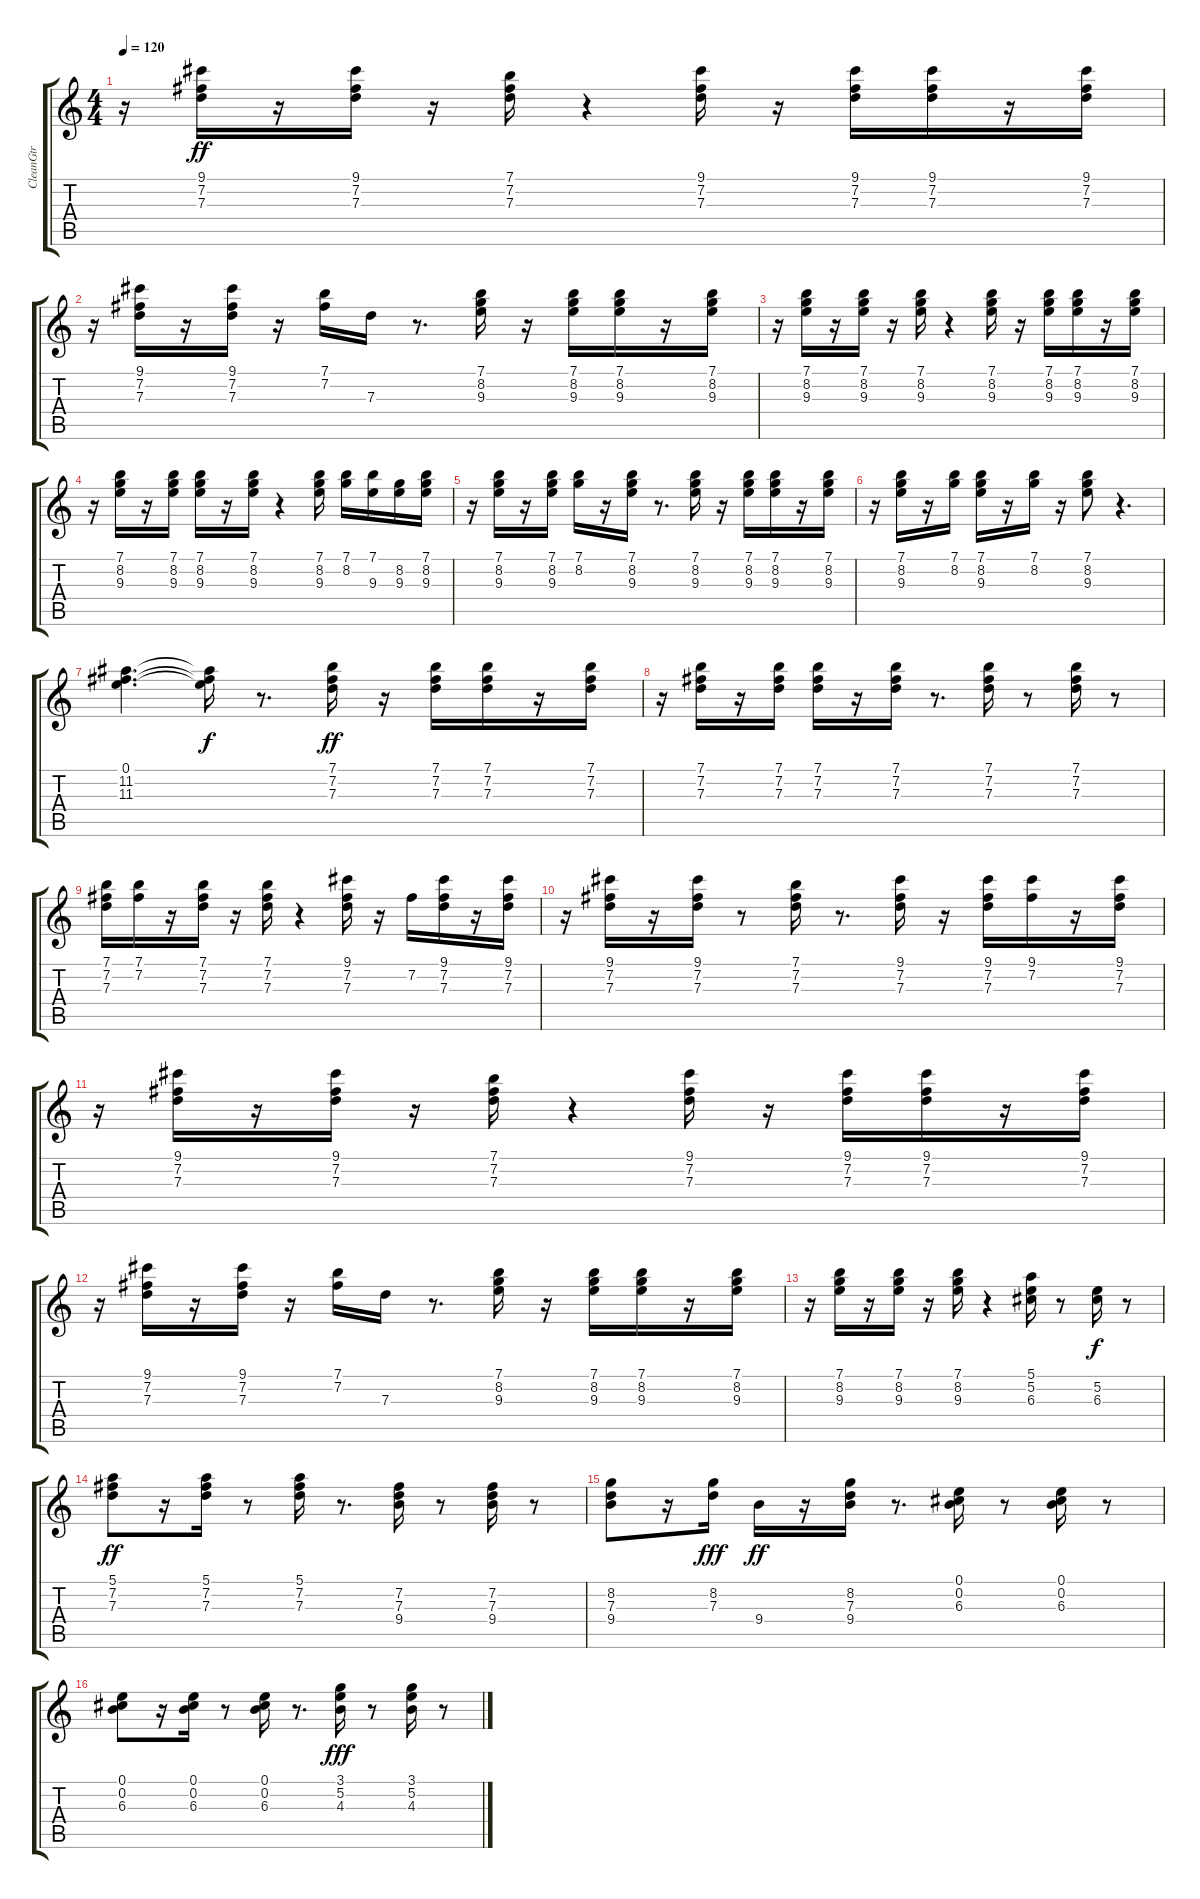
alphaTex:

\track ("CleanGtr" "CleanGtr") {instrument electricguitarclean}
\staff {score tabs}
\tuning (E4 B3 G3 D3 A2 E2) {hide}
\ts (4 4)
\tempo 120
\clef g2
\ks c
r.16{dy ff} (9.1 7.2 7.3).16 r.16 (9.1 7.2 7.3).16 r.16 (7.1 7.2 7.3).16 r.4 (9.1 7.2 7.3).16 r.16 (9.1 7.2 7.3).16 (9.1 7.2 7.3).16 r.16 (9.1 7.2 7.3).16 |
r.16 (9.1 7.2 7.3).16 r.16 (9.1 7.2 7.3).16 r.16 (7.1 7.2).16 7.3.16 r.8{d} (7.1 8.2 9.3).16 r.16 (7.1 8.2 9.3).16 (7.1 8.2 9.3).16 r.16 (7.1 8.2 9.3).16 |
r.16 (7.1 8.2 9.3).16 r.16 (7.1 8.2 9.3).16 r.16 (7.1 8.2 9.3).16 r.4 (7.1 8.2 9.3).16 r.16 (7.1 8.2 9.3).16 (7.1 8.2 9.3).16 r.16 (7.1 8.2 9.3).16 |
r.16 (7.1 8.2 9.3).16 r.16 (7.1 8.2 9.3).16 (7.1 8.2 9.3).16 r.16 (7.1 8.2 9.3).16 r.4 (7.1 8.2 9.3).16 (7.1 8.2).16 (7.1 9.3).16 (8.2 9.3).16 (7.1 8.2 9.3).16 |
r.16 (7.1 8.2 9.3).16 r.16 (7.1 8.2 9.3).16 (7.1 8.2).16 r.16 (7.1 8.2 9.3).16 r.8{d} (7.1 8.2 9.3).16 r.16 (7.1 8.2 9.3).16 (7.1 8.2 9.3).16 r.16 (7.1 8.2 9.3).16 |
r.16 (7.1 8.2 9.3).16 r.16 (7.1 8.2).16 (7.1 8.2 9.3).16 r.16 (7.1 8.2).16 r.16 (7.1 8.2 9.3).8 r.4{d} |
(0.1 11.2 11.3).4{d} (0.1{t} 11.2{t} 11.3{t}).16{dy f} r.8{d} (7.1 7.2 7.3).16{dy ff} r.16 (7.1 7.2 7.3).16 (7.1 7.2 7.3).16 r.16 (7.1 7.2 7.3).16 |
r.16 (7.1 7.2 7.3).16 r.16 (7.1 7.2 7.3).16 (7.1 7.2 7.3).16 r.16 (7.1 7.2 7.3).16 r.8{d} (7.1 7.2 7.3).16 r.8 (7.1 7.2 7.3).16 r.8 |
(7.1 7.2 7.3).16 (7.1 7.2).16 r.16 (7.1 7.2 7.3).16 r.16 (7.1 7.2 7.3).16 r.4 (9.1 7.2 7.3).16 r.16 7.2.16 (9.1 7.2 7.3).16 r.16 (9.1 7.2 7.3).16 |
r.16 (9.1 7.2 7.3).16 r.16 (9.1 7.2 7.3).16 r.8 (7.1 7.2 7.3).16 r.8{d} (9.1 7.2 7.3).16 r.16 (9.1 7.2 7.3).16 (9.1 7.2).16 r.16 (9.1 7.2 7.3).16 |
r.16 (9.1 7.2 7.3).16 r.16 (9.1 7.2 7.3).16 r.16 (7.1 7.2 7.3).16 r.4 (9.1 7.2 7.3).16 r.16 (9.1 7.2 7.3).16 (9.1 7.2 7.3).16 r.16 (9.1 7.2 7.3).16 |
r.16 (9.1 7.2 7.3).16 r.16 (9.1 7.2 7.3).16 r.16 (7.1 7.2).16 7.3.16 r.8{d} (7.1 8.2 9.3).16 r.16 (7.1 8.2 9.3).16 (7.1 8.2 9.3).16 r.16 (7.1 8.2 9.3).16 |
r.16 (7.1 8.2 9.3).16 r.16 (7.1 8.2 9.3).16 r.16 (7.1 8.2 9.3).16 r.4 (5.1 5.2 6.3).16 r.8 (5.2 6.3).16{dy f} r.8 |
(5.1 7.2 7.3).8{dy ff} r.16 (5.1 7.2 7.3).16 r.8 (5.1 7.2 7.3).16 r.8{d} (7.2 7.3 9.4).16 r.8 (7.2 7.3 9.4).16 r.8 |
(8.2 7.3 9.4).8 r.16 (8.2 7.3).16{dy fff} 9.4.16{dy ff} r.16 (8.2 7.3 9.4).16 r.8{d} (0.1 0.2 6.3).16 r.8 (0.1 0.2 6.3).16 r.8 |
(0.1 0.2 6.3).8 r.16 (0.1 0.2 6.3).16 r.8 (0.1 0.2 6.3).16 r.8{d} (3.1 5.2 4.3).16{dy fff} r.8 (3.1 5.2 4.3).16 r.8
